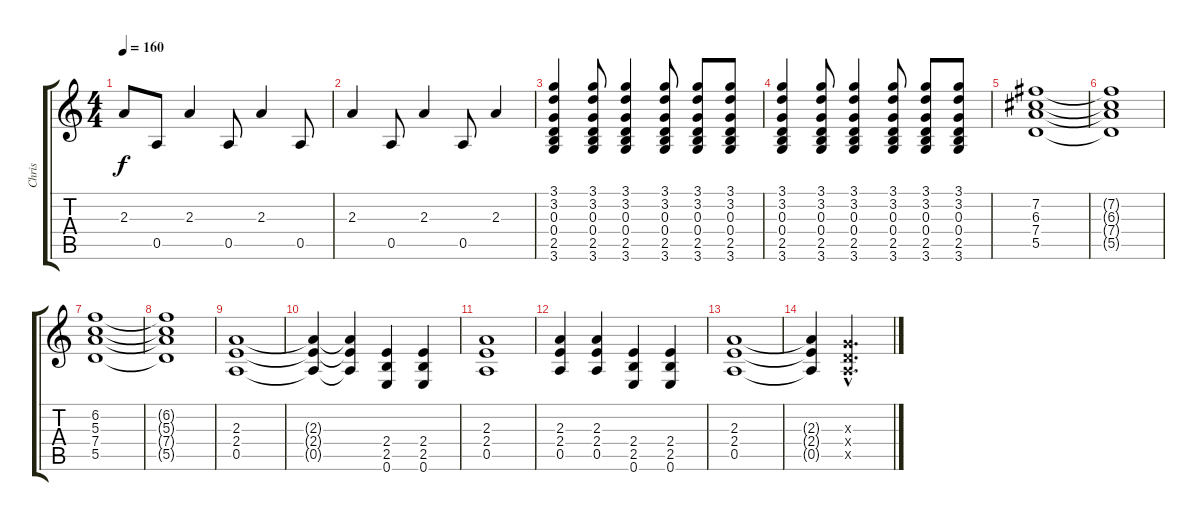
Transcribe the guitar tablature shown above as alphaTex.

\track ("Chris" "Chris") {instrument overdrivenguitar}
\staff {score tabs}
\tuning (E4 B3 G3 D3 A2 E2) {hide}
\ts (4 4)
\tempo 160
\clef g2
\ks c
2.3{t}.8{dy f} 0.5.8{volume 13 instrument electricguitarclean} 2.3.4{instrument electricguitarclean} 0.5.8{instrument electricguitarclean} 2.3.4{instrument electricguitarclean} 0.5.8{instrument electricguitarclean} |
2.3.4{instrument electricguitarclean} 0.5.8{instrument electricguitarclean} 2.3.4{instrument electricguitarclean} 0.5.8{instrument electricguitarclean} 2.3.4{instrument electricguitarclean} |
(3.1 3.2 0.3 0.4 2.5 3.6).4{volume 8 instrument overdrivenguitar} (3.1 3.2 0.3 0.4 2.5 3.6).8{volume 8 instrument overdrivenguitar} (3.1 3.2 0.3 0.4 2.5 3.6).4{volume 8 instrument overdrivenguitar} (3.1 3.2 0.3 0.4 2.5 3.6).8{volume 8 instrument overdrivenguitar} (3.1 3.2 0.3 0.4 2.5 3.6).8{volume 8 instrument overdrivenguitar} (3.1 3.2 0.3 0.4 2.5 3.6).8{volume 8 instrument overdrivenguitar} |
(3.1 3.2 0.3 0.4 2.5 3.6).4{volume 8 instrument overdrivenguitar} (3.1 3.2 0.3 0.4 2.5 3.6).8{volume 8 instrument overdrivenguitar} (3.1 3.2 0.3 0.4 2.5 3.6).4{volume 8 instrument overdrivenguitar} (3.1 3.2 0.3 0.4 2.5 3.6).8{volume 8 instrument overdrivenguitar} (3.1 3.2 0.3 0.4 2.5 3.6).8{volume 8 instrument overdrivenguitar} (3.1 3.2 0.3 0.4 2.5 3.6).8{volume 8 instrument overdrivenguitar} |
(7.2 6.3 7.4 5.5).1{volume 14 instrument overdrivenguitar} |
(7.2{t} 6.3{t} 7.4{t} 5.5{t}).1 |
(6.2 5.3 7.4 5.5).1 |
(6.2{t} 5.3{t} 7.4{t} 5.5{t}).1 |
(2.3 2.4 0.5).1{volume 11} |
(2.3{t} 2.4{t} 0.5{t}).4 (2.3{t} 2.4{t} 0.5{t}).4 (2.4 2.5 0.6).4 (2.4 2.5 0.6).4 |
(2.3 2.4 0.5).1 |
(2.3 2.4 0.5).4 (2.3 2.4 0.5).4 (2.4 2.5 0.6).4 (2.4 2.5 0.6).4 |
(2.3 2.4 0.5).1 |
(2.3{t} 2.4{t} 0.5{t}).4 (0.3{hac x} 0.4{hac x} 0.5{hac x}).2{d}
